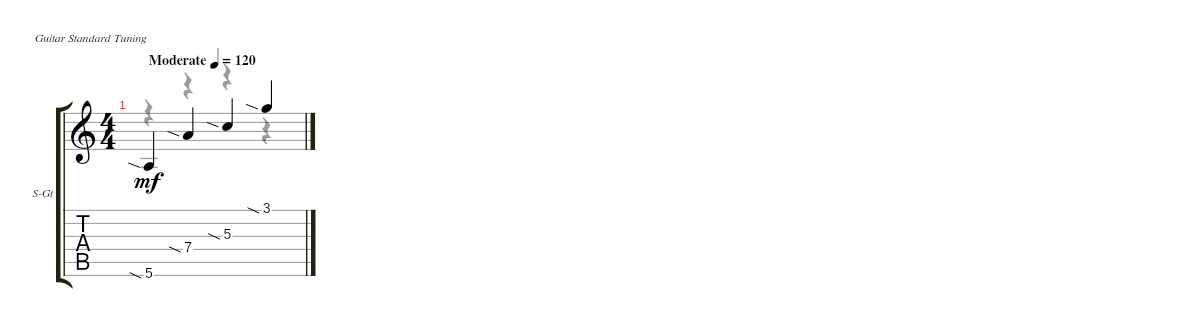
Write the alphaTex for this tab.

\bracketExtendMode groupsimilarinstruments
\firstSystemTrackNameOrientation horizontal
\otherSystemsTrackNameOrientation horizontal
\track ("Track 1" "S-Gt") {instrument acousticguitarsteel}
\staff {score tabs}
\tuning (E4 B3 G3 D3 A2 E2)
\voice
\ts (4 4)
\beaming (8 2 2 2 2)
\tempo (120 "Moderate")
\clef g2
\ks c
5.6{sia}.4{dy mf instrument acousticguitarsteel beam Up} 7.4{sia}.4{beam Up} 5.3{sia}.4{beam Up} 3.1{sia}.4{beam Up}
\voice
\clef g2
\ottava regular
\simile none
\ks c
r.4{dy mf beam Down} r.4{beam Down} r.4{beam Down} r.4{beam Down}
